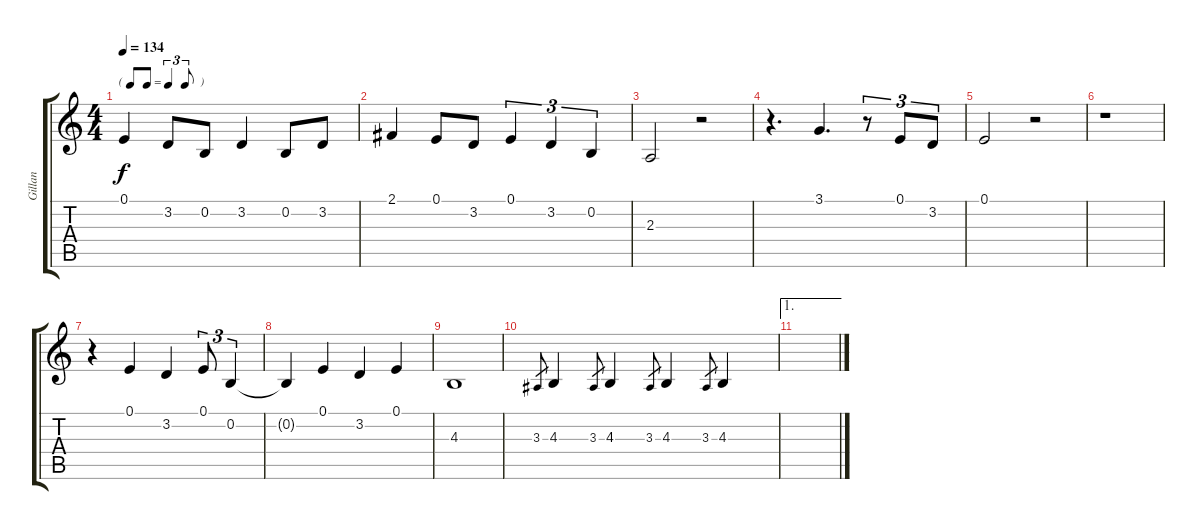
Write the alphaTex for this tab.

\track ("Gillan" "Gillan") {instrument oboe}
\staff {score tabs}
\tuning (E4 B3 G3 D3 A2 E2) {hide}
\ts (4 4)
\tf triplet8th
\tempo 134
\clef g2
\ks c
0.1.4{dy f} 3.2.8 0.2.8 3.2.4 0.2.8 3.2.8 |
2.1.4 0.1.8 3.2.8 0.1.4{tu (3 2)} 3.2.4{tu (3 2)} 0.2.4{tu (3 2)} |
2.3.2 r.2 |
r.4{d} 3.1.4{d} r.8{tu (3 2)} 0.1.8{tu (3 2)} 3.2.8{tu (3 2)} |
0.1.2 r.2 |
r.1 |
r.4 0.1.4 3.2.4 0.1.8{tu (3 2)} 0.2.4{tu (3 2)} |
0.2{t}.4 0.1.4 3.2.4 0.1.4 |
4.3.1 |
3.3.8{gr} 4.3.4 3.3.8{gr} 4.3.4 3.3.8{gr} 4.3.4 3.3.8{gr} 4.3.4 |
\ae 1
